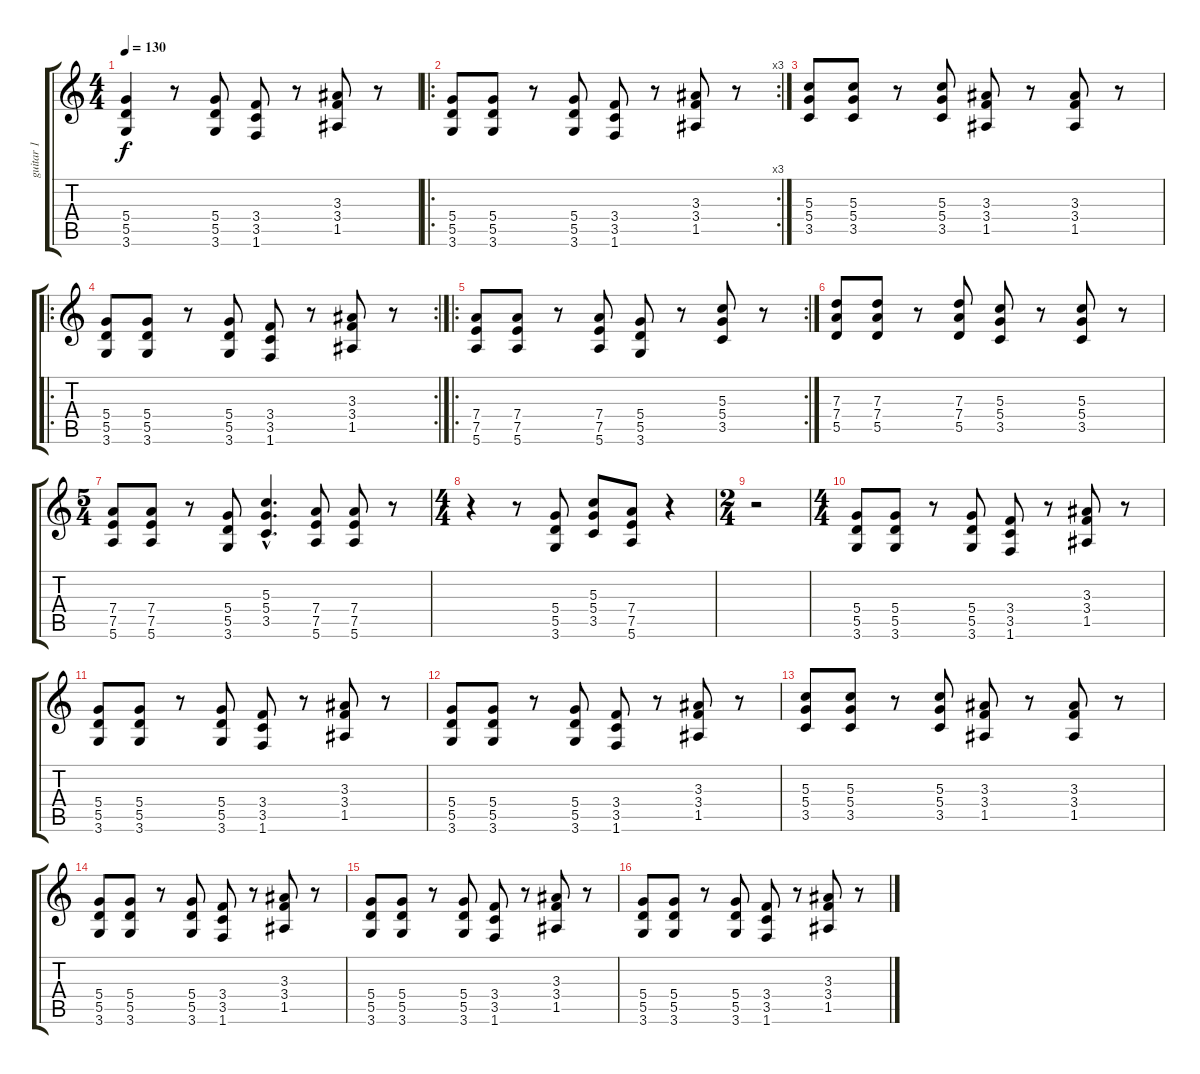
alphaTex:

\track ("guitar 1" "guitar 1") {instrument distortionguitar}
\staff {score tabs}
\tuning (E4 B3 G3 D3 A2 E2) {hide}
\ts (4 4)
\tempo 130
\clef g2
\ks c
(5.4 5.5 3.6).4{dy f instrument distortionguitar} r.8 (5.4 5.5 3.6).8 (3.4 3.5 1.6).8 r.8 (3.3 3.4 1.5).8 r.8 |
\ro
\rc 3
(5.4 5.5 3.6).8 (5.4 5.5 3.6).8 r.8 (5.4 5.5 3.6).8 (3.4 3.5 1.6).8 r.8 (3.3 3.4 1.5).8 r.8 |
(5.3 5.4 3.5).8 (5.3 5.4 3.5).8 r.8 (5.3 5.4 3.5).8 (3.3 3.4 1.5).8 r.8 (3.3 3.4 1.5).8 r.8 |
\ro
\rc 2
(5.4 5.5 3.6).8 (5.4 5.5 3.6).8 r.8 (5.4 5.5 3.6).8 (3.4 3.5 1.6).8 r.8 (3.3 3.4 1.5).8 r.8 |
\ro
\rc 2
(7.4 7.5 5.6).8 (7.4 7.5 5.6).8 r.8 (7.4 7.5 5.6).8 (5.4 5.5 3.6).8 r.8 (5.3 5.4 3.5).8 r.8 |
(7.3 7.4 5.5).8 (7.3 7.4 5.5).8 r.8 (7.3 7.4 5.5).8 (5.3 5.4 3.5).8 r.8 (5.3 5.4 3.5).8 r.8 |
\ts (5 4)
(7.4 7.5 5.6).8 (7.4 7.5 5.6).8 r.8 (5.4 5.5 3.6).8 (5.3{hac} 5.4{hac} 3.5{hac}).4{d} (7.4 7.5 5.6).8 (7.4 7.5 5.6).8 r.8 |
\ts (4 4)
r.4 r.8 (5.4 5.5 3.6).8 (5.3 5.4 3.5).8 (7.4 7.5 5.6).8 r.4 |
\ts (2 4)
r.2 |
\ts (4 4)
(5.4 5.5 3.6).8 (5.4 5.5 3.6).8 r.8 (5.4 5.5 3.6).8 (3.4 3.5 1.6).8 r.8 (3.3 3.4 1.5).8 r.8 |
(5.4 5.5 3.6).8 (5.4 5.5 3.6).8 r.8 (5.4 5.5 3.6).8 (3.4 3.5 1.6).8 r.8 (3.3 3.4 1.5).8 r.8 |
(5.4 5.5 3.6).8 (5.4 5.5 3.6).8 r.8 (5.4 5.5 3.6).8 (3.4 3.5 1.6).8 r.8 (3.3 3.4 1.5).8 r.8 |
(5.3 5.4 3.5).8 (5.3 5.4 3.5).8 r.8 (5.3 5.4 3.5).8 (3.3 3.4 1.5).8 r.8 (3.3 3.4 1.5).8 r.8 |
(5.4 5.5 3.6).8 (5.4 5.5 3.6).8 r.8 (5.4 5.5 3.6).8 (3.4 3.5 1.6).8 r.8 (3.3 3.4 1.5).8 r.8 |
(5.4 5.5 3.6).8 (5.4 5.5 3.6).8 r.8 (5.4 5.5 3.6).8 (3.4 3.5 1.6).8 r.8 (3.3 3.4 1.5).8 r.8 |
(5.4 5.5 3.6).8 (5.4 5.5 3.6).8 r.8 (5.4 5.5 3.6).8 (3.4 3.5 1.6).8 r.8 (3.3 3.4 1.5).8 r.8
